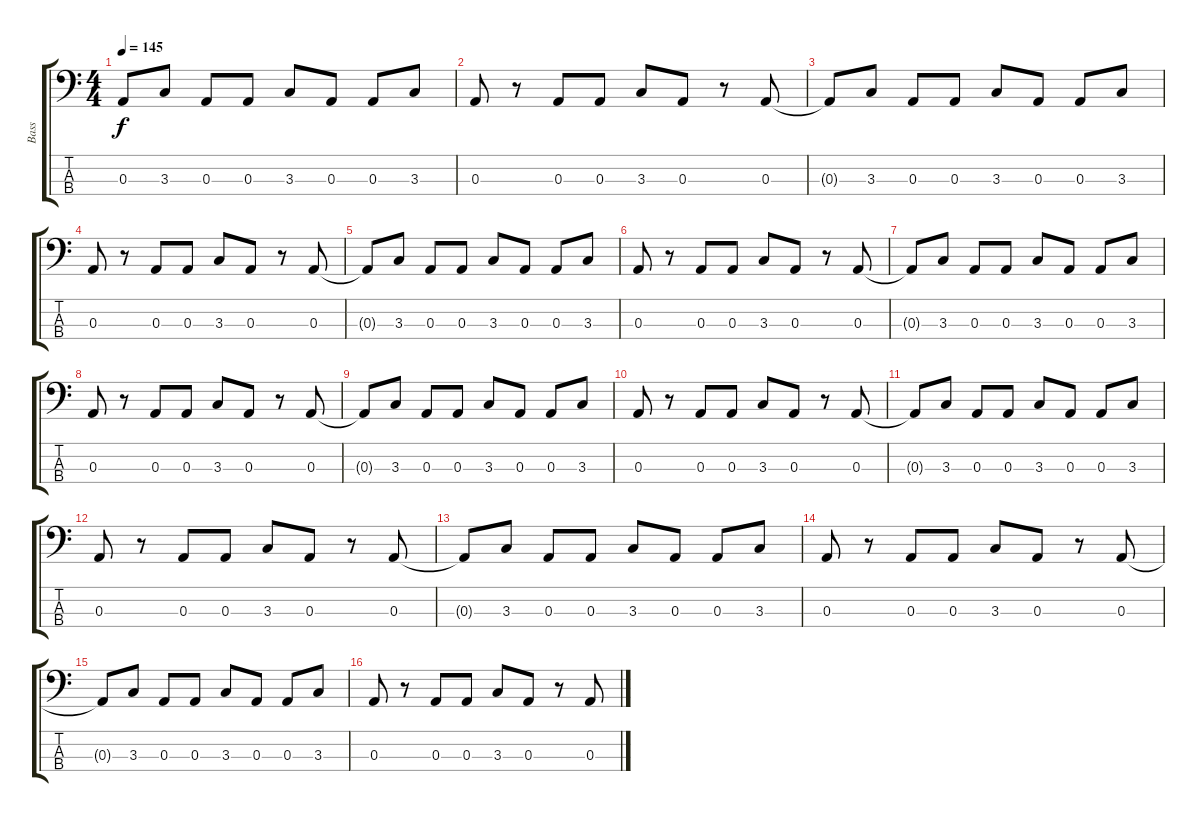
\track ("Bass" "Bass") {instrument electricbassfinger}
\staff {score tabs}
\tuning (G2 D2 A1 D1) {hide}
\ts (4 4)
\tempo 145
\clef f4
\ks c
0.3{t}.8{dy f} 3.3.8 0.3.8 0.3.8 3.3.8 0.3.8 0.3.8 3.3.8 |
0.3.8 r.8 0.3.8 0.3.8 3.3.8 0.3.8 r.8 0.3.8 |
0.3{t}.8 3.3.8 0.3.8 0.3.8 3.3.8 0.3.8 0.3.8 3.3.8 |
0.3.8 r.8 0.3.8 0.3.8 3.3.8 0.3.8 r.8 0.3.8 |
0.3{t}.8 3.3.8 0.3.8 0.3.8 3.3.8 0.3.8 0.3.8 3.3.8 |
0.3.8 r.8 0.3.8 0.3.8 3.3.8 0.3.8 r.8 0.3.8 |
0.3{t}.8 3.3.8 0.3.8 0.3.8 3.3.8 0.3.8 0.3.8 3.3.8 |
0.3.8 r.8 0.3.8 0.3.8 3.3.8 0.3.8 r.8 0.3.8 |
0.3{t}.8 3.3.8 0.3.8 0.3.8 3.3.8 0.3.8 0.3.8 3.3.8 |
0.3.8 r.8 0.3.8 0.3.8 3.3.8 0.3.8 r.8 0.3.8 |
0.3{t}.8 3.3.8 0.3.8 0.3.8 3.3.8 0.3.8 0.3.8 3.3.8 |
0.3.8 r.8 0.3.8 0.3.8 3.3.8 0.3.8 r.8 0.3.8 |
0.3{t}.8 3.3.8 0.3.8 0.3.8 3.3.8 0.3.8 0.3.8 3.3.8 |
0.3.8 r.8 0.3.8 0.3.8 3.3.8 0.3.8 r.8 0.3.8 |
0.3{t}.8 3.3.8 0.3.8 0.3.8 3.3.8 0.3.8 0.3.8 3.3.8 |
0.3.8 r.8 0.3.8 0.3.8 3.3.8 0.3.8 r.8 0.3.8
